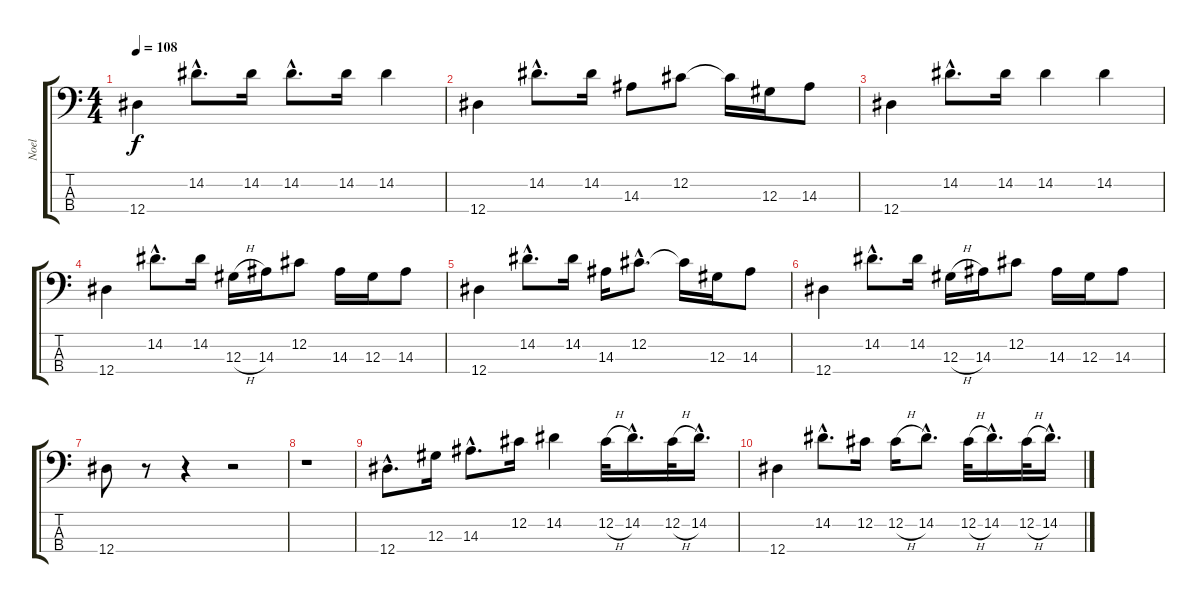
\track ("Noel" "Noel") {instrument electricbassfinger}
\staff {score tabs}
\tuning (Gb2 Db2 Ab1 Eb1) {hide}
\ts (4 4)
\tempo 108
\clef f4
\ks c
12.4.4{dy f} 14.2{hac}.8{d} 14.2.16 14.2{hac}.8{d} 14.2.16 14.2.4 |
12.4.4 14.2{hac}.8{d} 14.2.16 14.3.8 12.2.8 12.2{t}.16 12.3.16 14.3.8 |
12.4.4 14.2{hac}.8{d} 14.2.16 14.2.4 14.2.4 |
12.4.4 14.2{hac}.8{d} 14.2.16 12.3{h}.16 14.3.16 12.2.8 14.3.16 12.3.16 14.3.8 |
12.4.4 14.2{hac}.8{d} 14.2.16 14.3.16 12.2{hac}.8{d} 12.2{t}.16 12.3.16 14.3.8 |
12.4.4 14.2{hac}.8{d} 14.2.16 12.3{h}.16 14.3.16 12.2.8 14.3.16 12.3.16 14.3.8 |
12.4.8 r.8 r.4 r.2 |
r.1 |
12.4{hac}.8{d} 12.3.16 14.3{hac}.8{d} 12.2.16 14.2.4 12.2{h}.32 14.2{hac}.16{d} 12.2{h}.32 14.2{hac}.16{d} |
12.4.4 14.2{hac}.8{d} 12.2.16 12.2{h}.16 14.2{hac}.8{d} 12.2{h}.32 14.2{hac}.16{d} 12.2{h}.32 14.2{hac}.16{d}
